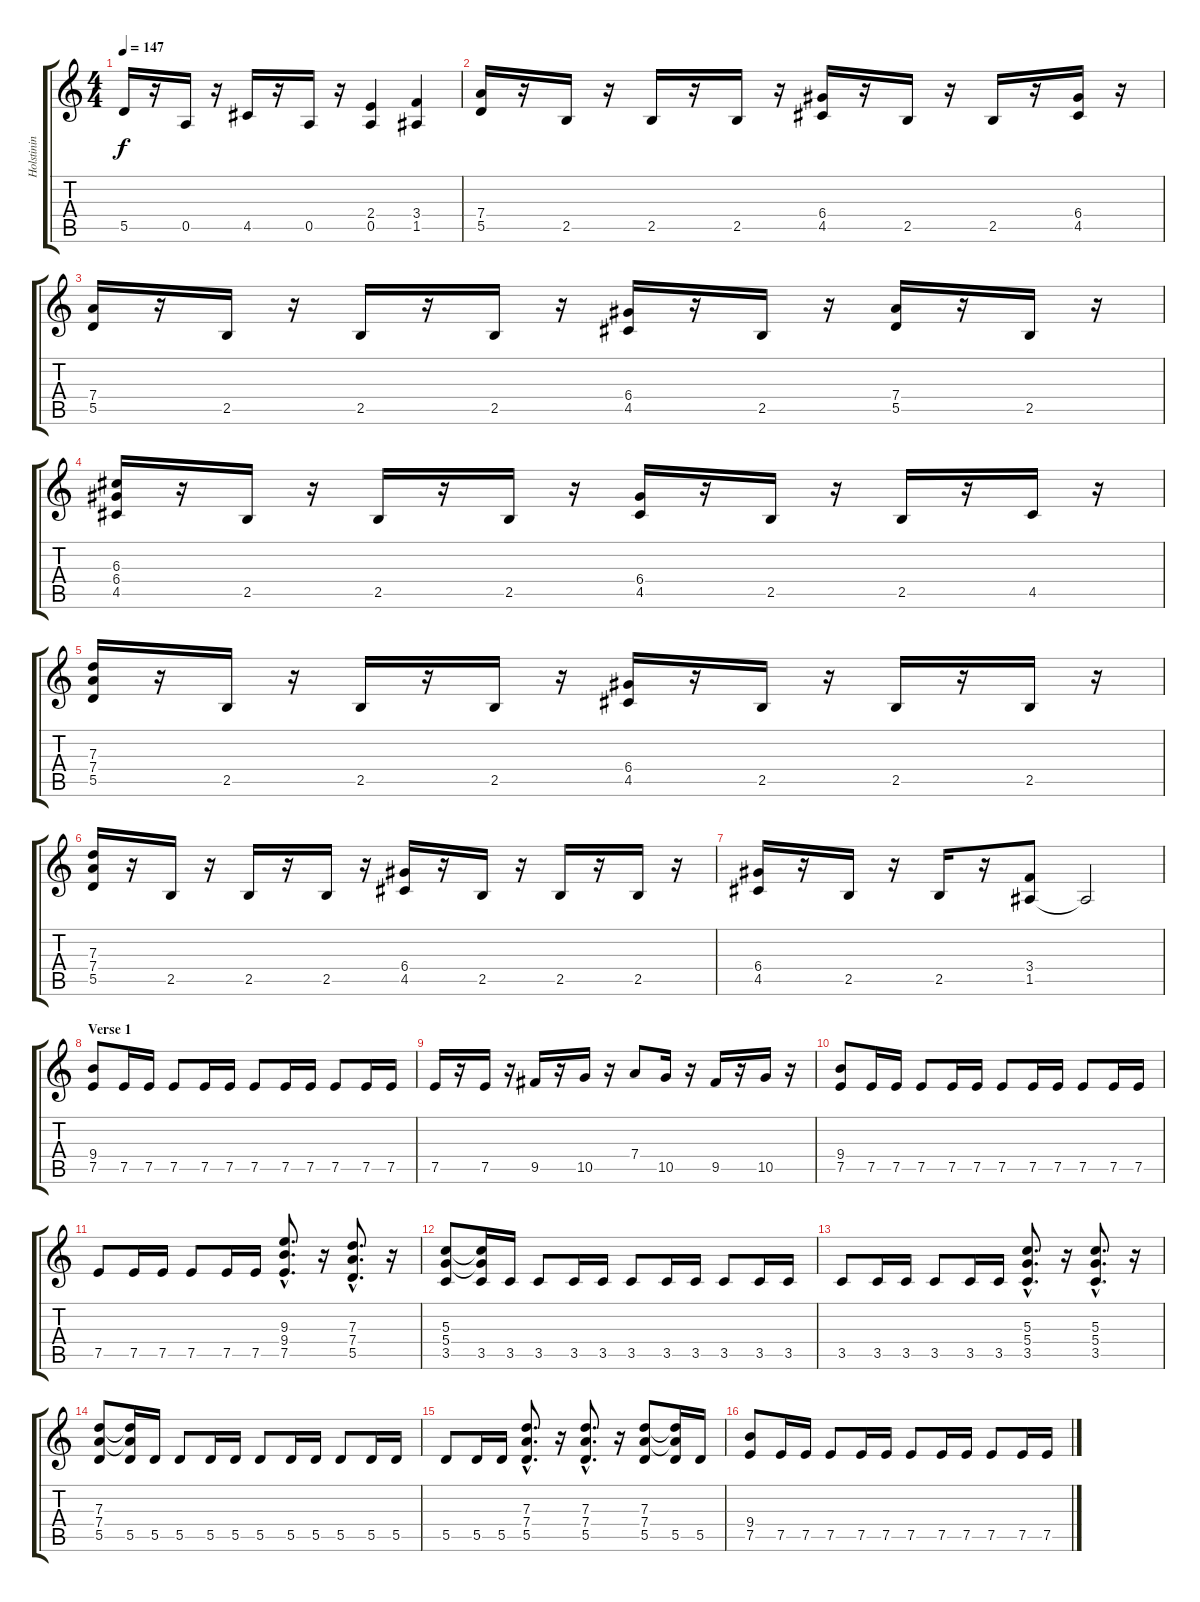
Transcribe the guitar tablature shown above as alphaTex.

\track ("Holstinin" "Holstinin") {instrument overdrivenguitar}
\staff {score tabs}
\tuning (E4 B3 G3 D3 A2 E2) {hide}
\ts (4 4)
\tempo 147
\clef g2
\ks c
5.5.16{dy f} r.16 0.5.16 r.16 4.5.16 r.16 0.5.16 r.16 (2.4 0.5).4 (3.4 1.5).4 |
(7.4 5.5).16 r.16 2.5.16 r.16 2.5.16 r.16 2.5.16 r.16 (6.4 4.5).16 r.16 2.5.16 r.16 2.5.16 r.16 (6.4 4.5).16 r.16 |
(7.4 5.5).16 r.16 2.5.16 r.16 2.5.16 r.16 2.5.16 r.16 (6.4 4.5).16 r.16 2.5.16 r.16 (7.4 5.5).16 r.16 2.5.16 r.16 |
(6.3 6.4 4.5).16 r.16 2.5.16 r.16 2.5.16 r.16 2.5.16 r.16 (6.4 4.5).16 r.16 2.5.16 r.16 2.5.16 r.16 4.5.16 r.16 |
(7.3 7.4 5.5).16 r.16 2.5.16 r.16 2.5.16 r.16 2.5.16 r.16 (6.4 4.5).16 r.16 2.5.16 r.16 2.5.16 r.16 2.5.16 r.16 |
(7.3 7.4 5.5).16 r.16 2.5.16 r.16 2.5.16 r.16 2.5.16 r.16 (6.4 4.5).16 r.16 2.5.16 r.16 2.5.16 r.16 2.5.16 r.16 |
(6.4 4.5).16 r.16 2.5.16 r.16 2.5.16 r.16 (3.4 1.5).8 1.5{t}.2 |
\section ("" "Verse 1")
(9.4 7.5).8 7.5.16 7.5.16 7.5.8 7.5.16 7.5.16 7.5.8 7.5.16 7.5.16 7.5.8 7.5.16 7.5.16 |
7.5.16 r.16 7.5.16 r.16 9.5.16 r.16 10.5.16 r.16 7.4.8 10.5.16 r.16 9.5.16 r.16 10.5.16 r.16 |
(9.4 7.5).8 7.5.16 7.5.16 7.5.8 7.5.16 7.5.16 7.5.8 7.5.16 7.5.16 7.5.8 7.5.16 7.5.16 |
7.5.8 7.5.16 7.5.16 7.5.8 7.5.16 7.5.16 (9.3{hac} 9.4{hac} 7.5{hac}).8{d} r.16 (7.3{hac} 7.4{hac} 5.5{hac}).8{d} r.16 |
(5.3 5.4 3.5).8 (5.3{t} 5.4{t} 3.5).16 3.5.16 3.5.8 3.5.16 3.5.16 3.5.8 3.5.16 3.5.16 3.5.8 3.5.16 3.5.16 |
3.5.8 3.5.16 3.5.16 3.5.8 3.5.16 3.5.16 (5.3{hac} 5.4{hac} 3.5{hac}).8{d} r.16 (5.3{hac} 5.4{hac} 3.5{hac}).8{d} r.16 |
(7.3 7.4 5.5).8 (7.3{t} 7.4{t} 5.5).16 5.5.16 5.5.8 5.5.16 5.5.16 5.5.8 5.5.16 5.5.16 5.5.8 5.5.16 5.5.16 |
5.5.8 5.5.16 5.5.16 (7.3{hac} 7.4{hac} 5.5{hac}).8{d} r.16 (7.3{hac} 7.4{hac} 5.5{hac}).8{d} r.16 (7.3 7.4 5.5).8 (7.3{t} 7.4{t} 5.5).16 5.5.16 |
(9.4 7.5).8 7.5.16 7.5.16 7.5.8 7.5.16 7.5.16 7.5.8 7.5.16 7.5.16 7.5.8 7.5.16 7.5.16
